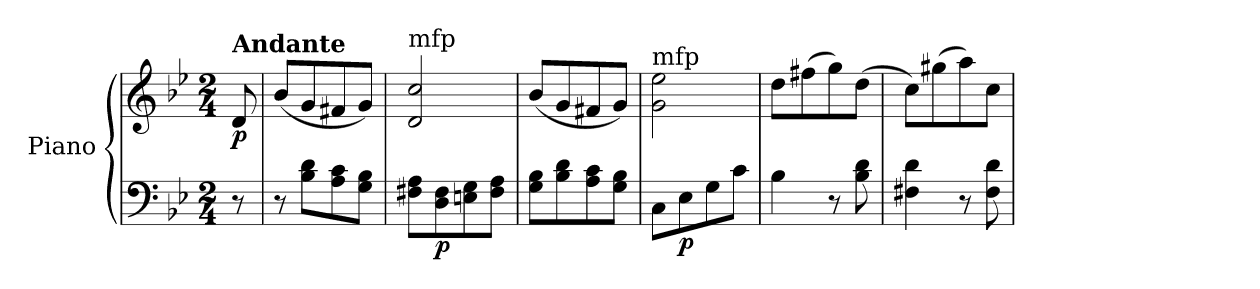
**kern	**kern	**dynam
*part1	*part1	*part1
*staff2	*staff1	*staff1/2
*I"Piano	*	*
*I'Pno.	*	*
*clefF4	*clefG2	*
*k[b-e-]	*k[b-e-]	*
*B-:	*B-:	*
*M2/4	*M2/4	*
=	=	=
!	!LO:TX:a:B:t=Andante	!
!	!	!LO:DY:b
8r	8d/	p
=1	=1	=1
8r	(<8b-/L	.
8B-\ 8d\L	8g/	.
8A\ 8c\	8f#X/	.
8G\ 8B-\J	8g/J)	.
=2	=2	=2
!	!LO:TX:a:t=mfp	!
8F#X\ 8A\L	2d/ 2cc/	.
!	!	!LO:DY:b=2
8D\ 8F#\	.	p
8En\ 8G\	.	.
8F#\ 8A\J	.	.
=3	=3	=3
8G\ 8B-\L	(<8b-/L	.
8B-\ 8d\	8g/	.
8A\ 8c\	8f#X/	.
8G\ 8B-\J	8g/J)	.
=4	=4	=4
!	!LO:TX:a:t=mfp	!
8C\L	2g\ 2ee-\	.
!	!	!LO:DY:b=2
8E-\	.	p
8G\	.	.
8c\J	.	.
=5	=5	=5
4B-\	8dd\L	.
.	(>8ff#X\	.
8r	8gg\)	.
8B-\ 8d\	(>8dd\J	.
=6	=6	=6
4F#X\ 4d\	8cc\L)	.
.	(>8gg#X\	.
8r	8aa\)	.
8F#\ 8d\	8cc\J	.
=	=	=
*-	*-	*-
